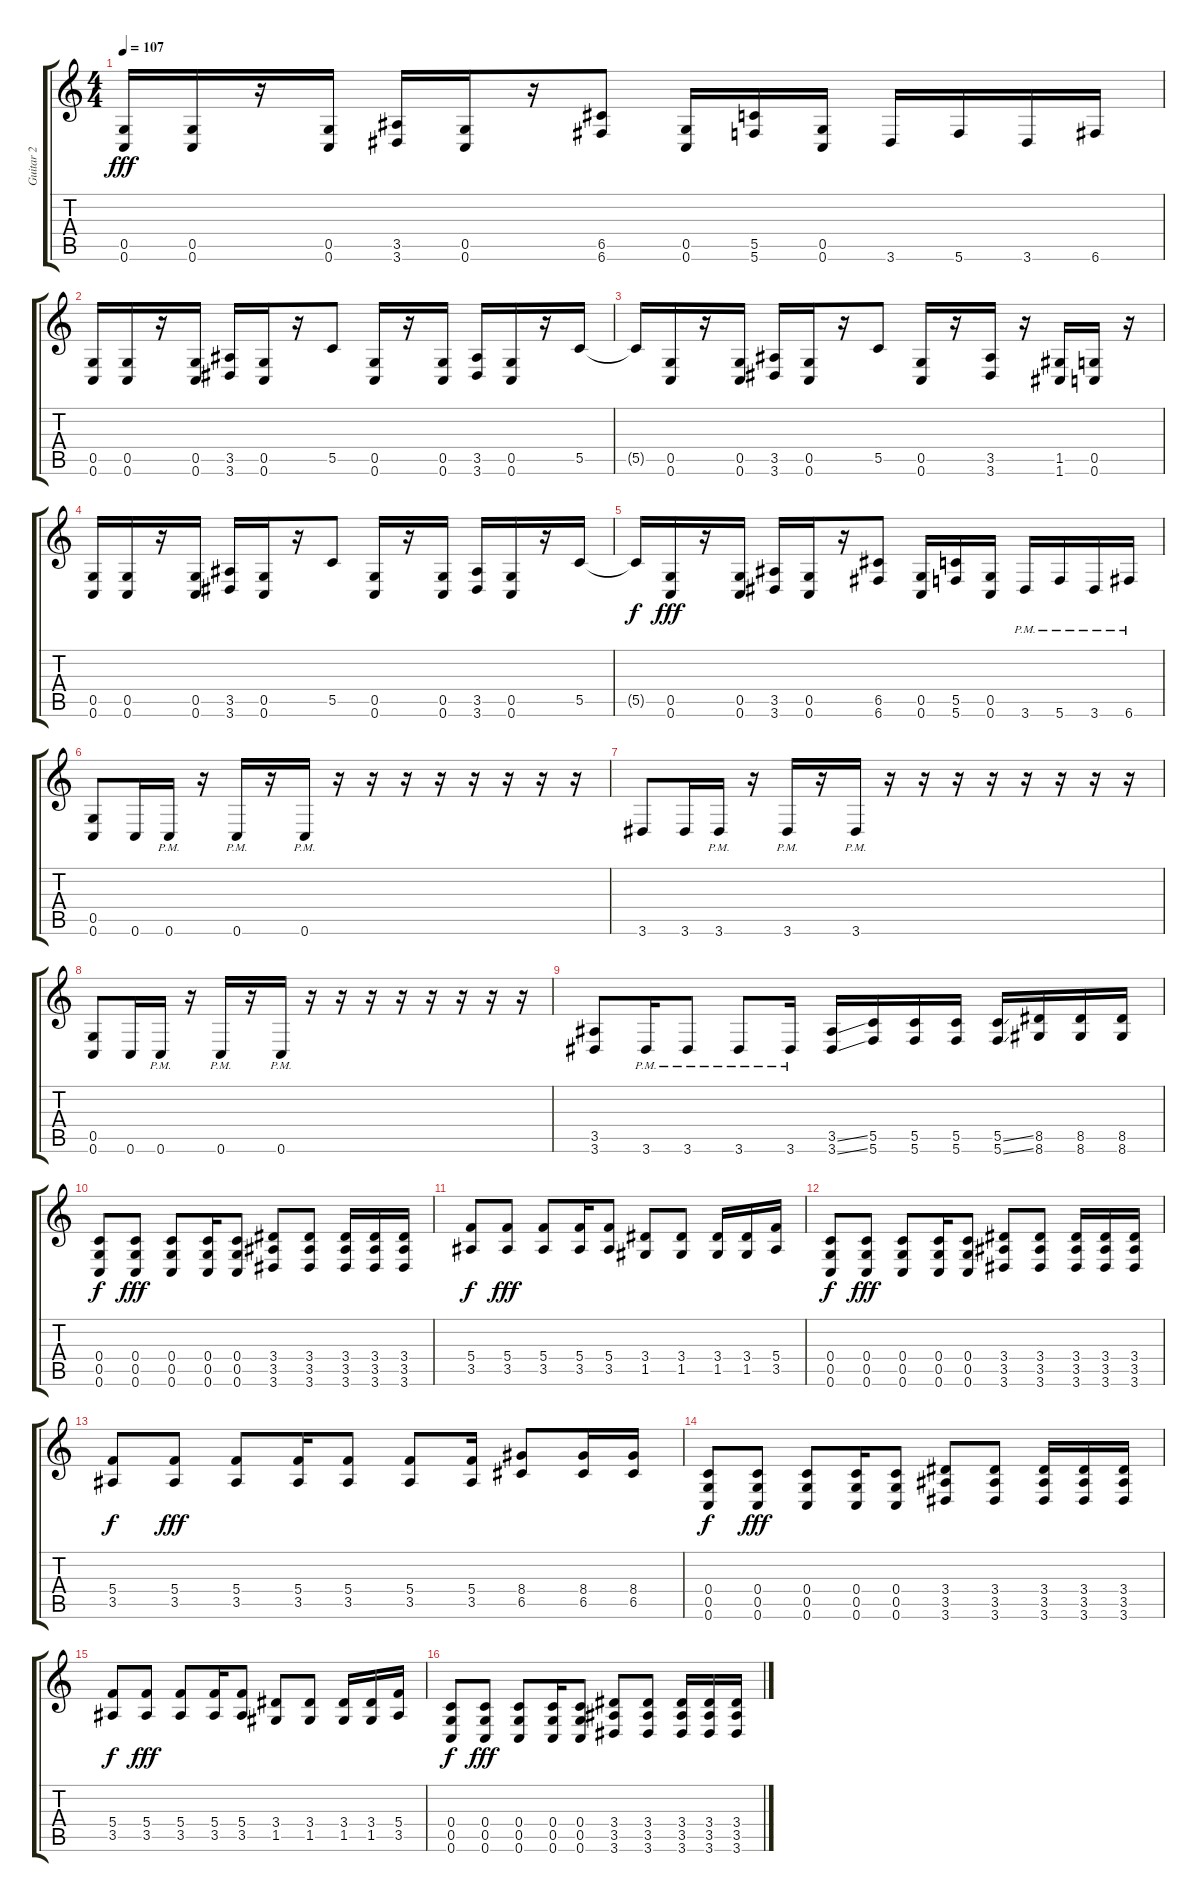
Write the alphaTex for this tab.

\track ("Guitar 2" "Guitar 2") {instrument overdrivenguitar}
\staff {score tabs}
\tuning (D4 A3 F3 C3 G2 C2) {hide}
\ts (4 4)
\tempo 107
\clef g2
\ks c
(0.5 0.6).16{dy fff} (0.5 0.6).16 r.16 (0.5 0.6).16 (3.5 3.6).16 (0.5 0.6).16 r.16 (6.5 6.6).8 (0.5 0.6).16 (5.5 5.6).16 (0.5 0.6).16 3.6.16 5.6.16 3.6.16 6.6.16 |
(0.5 0.6).16 (0.5 0.6).16 r.16 (0.5 0.6).16 (3.5 3.6).16 (0.5 0.6).16 r.16 5.5.8 (0.5 0.6).16 r.16 (0.5 0.6).16 (3.5 3.6).16 (0.5 0.6).16 r.16 5.5.16 |
5.5{t}.16 (0.5 0.6).16 r.16 (0.5 0.6).16 (3.5 3.6).16 (0.5 0.6).16 r.16 5.5.8 (0.5 0.6).16 r.16 (3.5 3.6).16 r.16 (1.5 1.6).16 (0.5 0.6).16 r.16 |
(0.5 0.6).16 (0.5 0.6).16 r.16 (0.5 0.6).16 (3.5 3.6).16 (0.5 0.6).16 r.16 5.5.8 (0.5 0.6).16 r.16 (0.5 0.6).16 (3.5 3.6).16 (0.5 0.6).16 r.16 5.5.16 |
5.5{t}.16{dy f} (0.5 0.6).16{dy fff} r.16 (0.5 0.6).16 (3.5 3.6).16 (0.5 0.6).16 r.16 (6.5 6.6).8 (0.5 0.6).16 (5.5 5.6).16 (0.5 0.6).16 3.6{pm}.16 5.6{pm}.16 3.6{pm}.16 6.6{pm}.16 |
(0.5 0.6).8 0.6.16 0.6{pm}.16 r.16 0.6{pm}.16 r.16 0.6{pm}.16 r.16 r.16 r.16 r.16 r.16 r.16 r.16 r.16 |
3.6.8 3.6.16 3.6{pm}.16 r.16 3.6{pm}.16 r.16 3.6{pm}.16 r.16 r.16 r.16 r.16 r.16 r.16 r.16 r.16 |
(0.5 0.6).8 0.6.16 0.6{pm}.16 r.16 0.6{pm}.16 r.16 0.6{pm}.16 r.16 r.16 r.16 r.16 r.16 r.16 r.16 r.16 |
(3.5 3.6).8 3.6{pm}.16 3.6{pm}.8 3.6{pm}.8 3.6{pm}.16 (3.5{ss} 3.6{ss}).16 (5.5 5.6).16 (5.5 5.6).16 (5.5 5.6).16 (5.5{ss} 5.6{ss}).16 (8.5 8.6).16 (8.5 8.6).16 (8.5 8.6).16 |
(0.4 0.5 0.6).8{dy f} (0.4 0.5 0.6).8{dy fff} (0.4 0.5 0.6).8 (0.4 0.5 0.6).16 (0.4 0.5 0.6).8 (3.4 3.5 3.6).8 (3.4 3.5 3.6).8 (3.4 3.5 3.6).16 (3.4 3.5 3.6).16 (3.4 3.5 3.6).16 |
(5.4 3.5).8{dy f} (5.4 3.5).8{dy fff} (5.4 3.5).8 (5.4 3.5).16 (5.4 3.5).8 (3.4 1.5).8 (3.4 1.5).8 (3.4 1.5).16 (3.4 1.5).16 (5.4 3.5).16 |
(0.4 0.5 0.6).8{dy f} (0.4 0.5 0.6).8{dy fff} (0.4 0.5 0.6).8 (0.4 0.5 0.6).16 (0.4 0.5 0.6).8 (3.4 3.5 3.6).8 (3.4 3.5 3.6).8 (3.4 3.5 3.6).16 (3.4 3.5 3.6).16 (3.4 3.5 3.6).16 |
(5.4 3.5).8{dy f} (5.4 3.5).8{dy fff} (5.4 3.5).8 (5.4 3.5).16 (5.4 3.5).8 (5.4 3.5).8 (5.4 3.5).16 (8.4 6.5).8 (8.4 6.5).16 (8.4 6.5).16 |
(0.4 0.5 0.6).8{dy f} (0.4 0.5 0.6).8{dy fff} (0.4 0.5 0.6).8 (0.4 0.5 0.6).16 (0.4 0.5 0.6).8 (3.4 3.5 3.6).8 (3.4 3.5 3.6).8 (3.4 3.5 3.6).16 (3.4 3.5 3.6).16 (3.4 3.5 3.6).16 |
(5.4 3.5).8{dy f} (5.4 3.5).8{dy fff} (5.4 3.5).8 (5.4 3.5).16 (5.4 3.5).8 (3.4 1.5).8 (3.4 1.5).8 (3.4 1.5).16 (3.4 1.5).16 (5.4 3.5).16 |
(0.4 0.5 0.6).8{dy f} (0.4 0.5 0.6).8{dy fff} (0.4 0.5 0.6).8 (0.4 0.5 0.6).16 (0.4 0.5 0.6).8 (3.4 3.5 3.6).8 (3.4 3.5 3.6).8 (3.4 3.5 3.6).16 (3.4 3.5 3.6).16 (3.4 3.5 3.6).16
